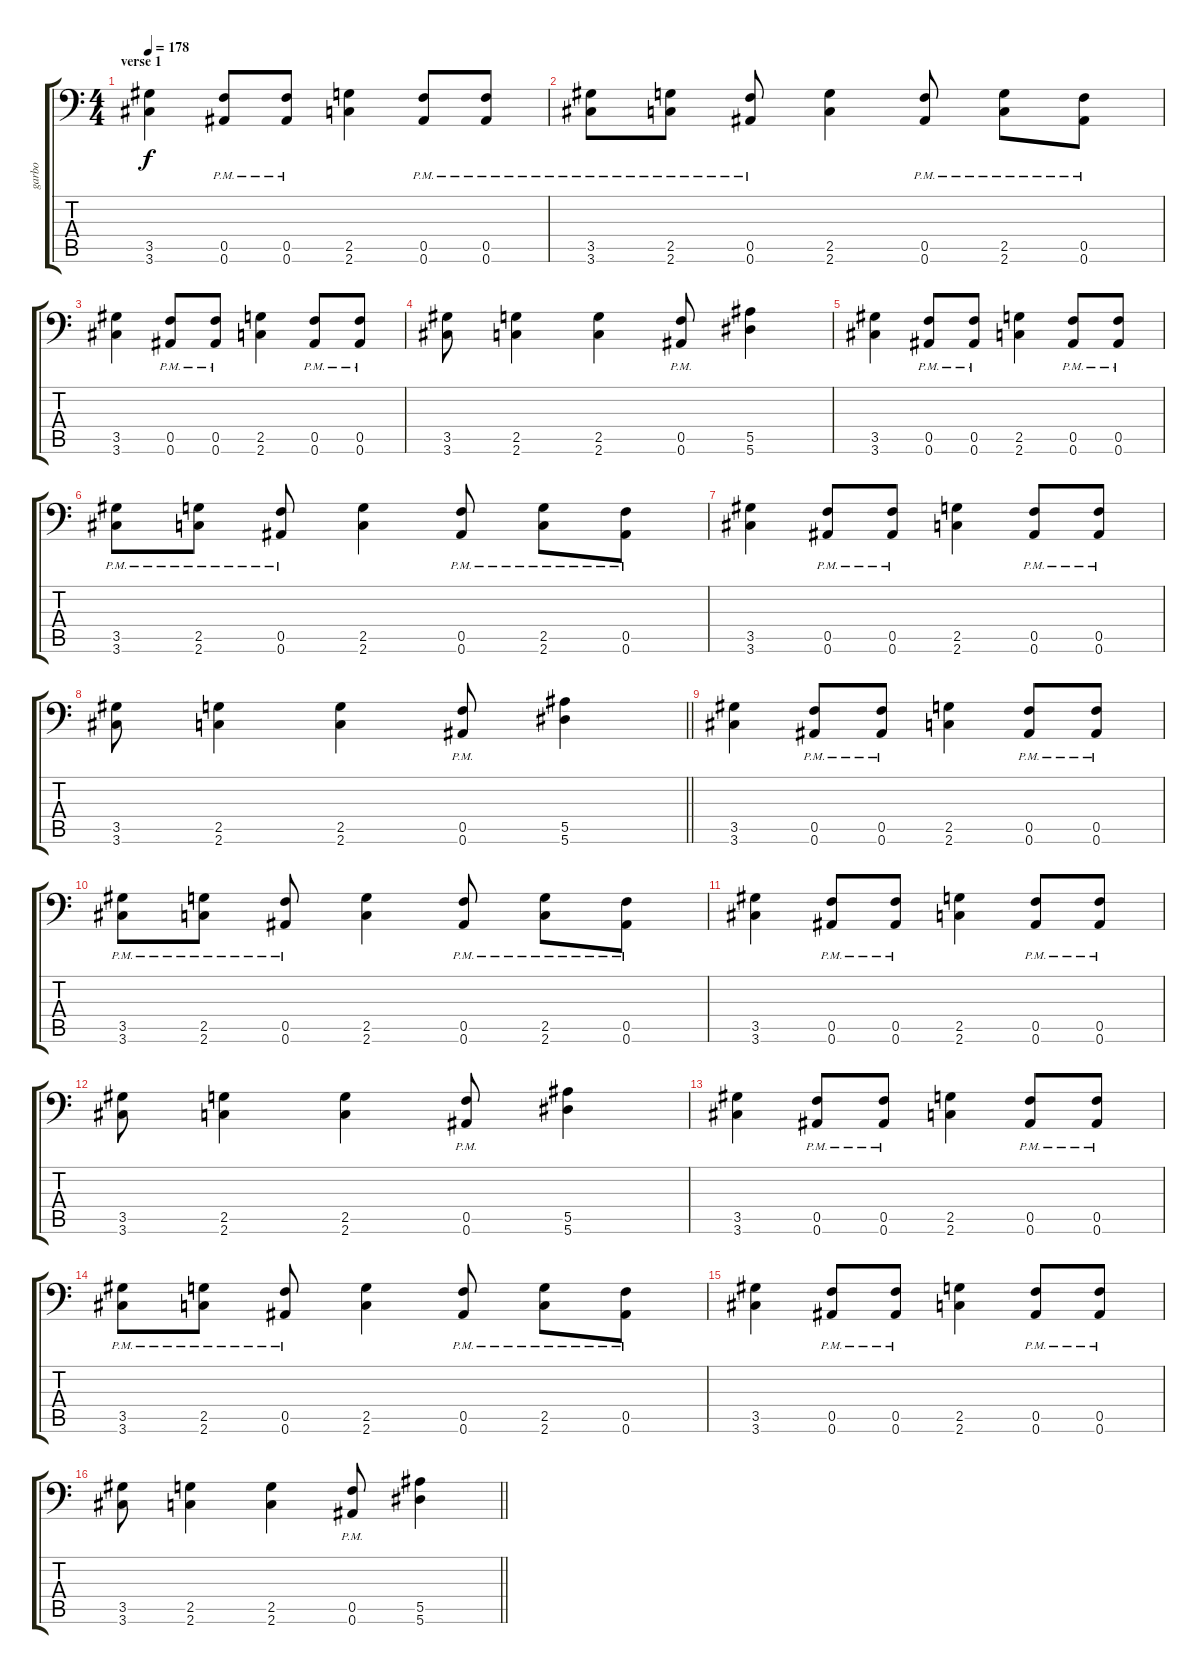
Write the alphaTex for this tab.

\track ("garbo" "garbo") {solo instrument distortionguitar}
\staff {score tabs}
\tuning (C4 G3 Eb3 Bb2 F2 Bb1) {hide}
\ts (4 4)
\section ("" "verse 1")
\tempo 178
\clef f4
\ks c
(3.5 3.6).4{dy f} (0.5{pm} 0.6{pm}).8 (0.5{pm} 0.6{pm}).8 (2.5 2.6).4 (0.5{pm} 0.6{pm}).8 (0.5{pm} 0.6{pm}).8 |
(3.5{pm} 3.6{pm}).8 (2.5{pm} 2.6{pm}).8 (0.5{pm} 0.6{pm}).8 (2.5 2.6).4 (0.5{pm} 0.6{pm}).8 (2.5{pm} 2.6{pm}).8 (0.5{pm} 0.6{pm}).8 |
(3.5 3.6).4 (0.5{pm} 0.6{pm}).8 (0.5{pm} 0.6{pm}).8 (2.5 2.6).4 (0.5{pm} 0.6{pm}).8 (0.5{pm} 0.6{pm}).8 |
(3.5 3.6).8 (2.5 2.6).4 (2.5 2.6).4 (0.5{pm} 0.6{pm}).8 (5.5 5.6).4 |
(3.5 3.6).4 (0.5{pm} 0.6{pm}).8 (0.5{pm} 0.6{pm}).8 (2.5 2.6).4 (0.5{pm} 0.6{pm}).8 (0.5{pm} 0.6{pm}).8 |
(3.5{pm} 3.6{pm}).8 (2.5{pm} 2.6{pm}).8 (0.5{pm} 0.6{pm}).8 (2.5 2.6).4 (0.5{pm} 0.6{pm}).8 (2.5{pm} 2.6{pm}).8 (0.5{pm} 0.6{pm}).8 |
(3.5 3.6).4 (0.5{pm} 0.6{pm}).8 (0.5{pm} 0.6{pm}).8 (2.5 2.6).4 (0.5{pm} 0.6{pm}).8 (0.5{pm} 0.6{pm}).8 |
\barLineRight lightlight
(3.5 3.6).8 (2.5 2.6).4 (2.5 2.6).4 (0.5{pm} 0.6{pm}).8 (5.5 5.6).4 |
(3.5 3.6).4 (0.5{pm} 0.6{pm}).8 (0.5{pm} 0.6{pm}).8 (2.5 2.6).4 (0.5{pm} 0.6{pm}).8 (0.5{pm} 0.6{pm}).8 |
(3.5{pm} 3.6{pm}).8 (2.5{pm} 2.6{pm}).8 (0.5{pm} 0.6{pm}).8 (2.5 2.6).4 (0.5{pm} 0.6{pm}).8 (2.5{pm} 2.6{pm}).8 (0.5{pm} 0.6{pm}).8 |
(3.5 3.6).4 (0.5{pm} 0.6{pm}).8 (0.5{pm} 0.6{pm}).8 (2.5 2.6).4 (0.5{pm} 0.6{pm}).8 (0.5{pm} 0.6{pm}).8 |
(3.5 3.6).8 (2.5 2.6).4 (2.5 2.6).4 (0.5{pm} 0.6{pm}).8 (5.5 5.6).4 |
(3.5 3.6).4 (0.5{pm} 0.6{pm}).8 (0.5{pm} 0.6{pm}).8 (2.5 2.6).4 (0.5{pm} 0.6{pm}).8 (0.5{pm} 0.6{pm}).8 |
(3.5{pm} 3.6{pm}).8 (2.5{pm} 2.6{pm}).8 (0.5{pm} 0.6{pm}).8 (2.5 2.6).4 (0.5{pm} 0.6{pm}).8 (2.5{pm} 2.6{pm}).8 (0.5{pm} 0.6{pm}).8 |
(3.5 3.6).4 (0.5{pm} 0.6{pm}).8 (0.5{pm} 0.6{pm}).8 (2.5 2.6).4 (0.5{pm} 0.6{pm}).8 (0.5{pm} 0.6{pm}).8 |
\barLineRight lightlight
(3.5 3.6).8 (2.5 2.6).4 (2.5 2.6).4 (0.5{pm} 0.6{pm}).8 (5.5 5.6).4
